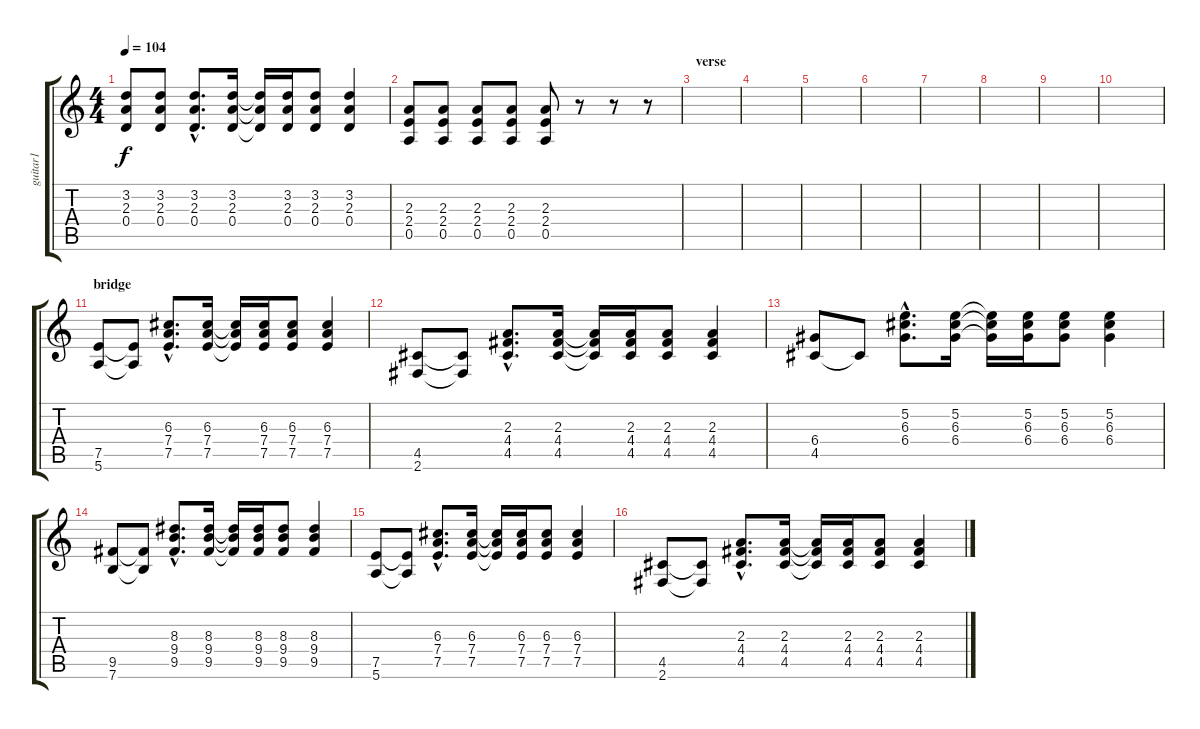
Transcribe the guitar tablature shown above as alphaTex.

\track ("guitar1" "guitar1") {instrument distortionguitar}
\staff {score tabs}
\tuning (E4 B3 G3 D3 A2 E2) {hide}
\ts (4 4)
\tempo 104
\clef g2
\ks c
(3.2 2.3 0.4).8{dy f} (3.2 2.3 0.4).8 (3.2{hac} 2.3{hac} 0.4{hac}).8{d} (3.2 2.3 0.4).16 (3.2{t} 2.3{t} 0.4{t}).16 (3.2 2.3 0.4).16 (3.2 2.3 0.4).8 (3.2 2.3 0.4).4 |
(2.3 2.4 0.5).8 (2.3 2.4 0.5).8 (2.3 2.4 0.5).8 (2.3 2.4 0.5).8 (2.3 2.4 0.5).8 r.8 r.8 r.8 |
\section ("" "verse")
|
|
|
|
|
|
|
|
\section ("" "bridge")
(7.5 5.6).8 (7.5{t} 5.6{t}).8 (6.3{hac} 7.4{hac} 7.5{hac}).8{d} (6.3 7.4 7.5).16 (6.3{t} 7.4{t} 7.5{t}).16 (6.3 7.4 7.5).16 (6.3 7.4 7.5).8 (6.3 7.4 7.5).4 |
(4.5 2.6).8 (4.5{t} 2.6{t}).8 (2.3{hac} 4.4{hac} 4.5{hac}).8{d} (2.3 4.4 4.5).16 (2.3{t} 4.4{t} 4.5{t}).16 (2.3 4.4 4.5).16 (2.3 4.4 4.5).8 (2.3 4.4 4.5).4 |
(6.4 4.5).8 4.5{t}.8 (5.2{hac} 6.3{hac} 6.4{hac}).8{d} (5.2 6.3 6.4).16 (5.2{t} 6.3{t} 6.4{t}).16 (5.2 6.3 6.4).16 (5.2 6.3 6.4).8 (5.2 6.3 6.4).4 |
(9.5 7.6).8 (9.5{t} 7.6{t}).8 (8.3{hac} 9.4{hac} 9.5{hac}).8{d} (8.3 9.4 9.5).16 (8.3{t} 9.4{t} 9.5{t}).16 (8.3 9.4 9.5).16 (8.3 9.4 9.5).8 (8.3 9.4 9.5).4 |
(7.5 5.6).8 (7.5{t} 5.6{t}).8 (6.3{hac} 7.4{hac} 7.5{hac}).8{d} (6.3 7.4 7.5).16 (6.3{t} 7.4{t} 7.5{t}).16 (6.3 7.4 7.5).16 (6.3 7.4 7.5).8 (6.3 7.4 7.5).4 |
(4.5 2.6).8 (4.5{t} 2.6{t}).8 (2.3{hac} 4.4{hac} 4.5{hac}).8{d} (2.3 4.4 4.5).16 (2.3{t} 4.4{t} 4.5{t}).16 (2.3 4.4 4.5).16 (2.3 4.4 4.5).8 (2.3 4.4 4.5).4
